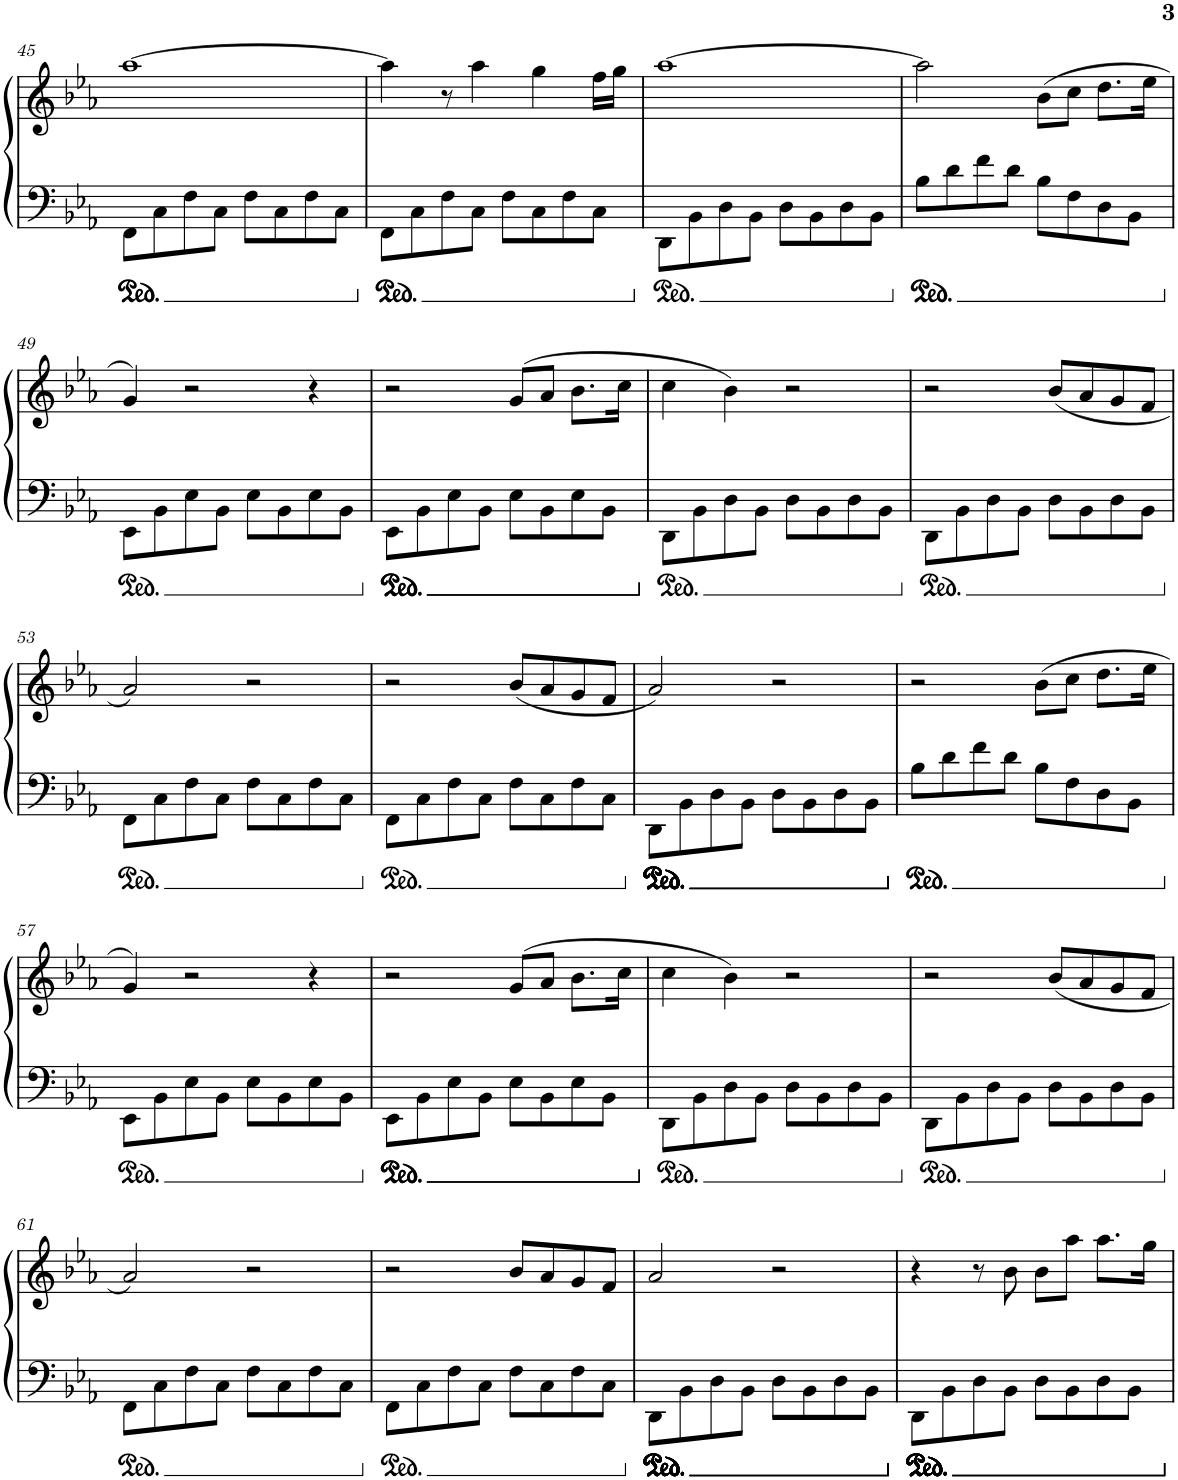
**kern	**kern
*part1	*part1
*staff2	*staff1
*I"Piano	*
*I'Pno.	*
!!LO:PB:g=z
*clefF4	*clefG2
*k[b-e-a-]	*k[b-e-a-]
*M4/4	*M4/4
=45	=45
8FF\L	[1aa-
8C\	.
8F\	.
8C\J	.
8F\L	.
8C\	.
8F\	.
8C\J	.
=46	=46
8FF\L	4aa-\]
8C\	.
8F\	8r
8C\J	4aa-\
8F\L	.
8C\	4gg\
8F\	.
8C\J	16ff\LL
.	16gg\JJ
=47	=47
8DD\L	[1aa-
8BB-\	.
8D\	.
8BB-\J	.
8D\L	.
8BB-\	.
8D\	.
8BB-\J	.
=48	=48
8B-\L	2aa-\]
8d\	.
8f\	.
8d\J	.
8B-\L	(8b-\L
8F\	8cc\J
8D\	8.dd\L
8BB-\J	.
.	16ee-\Jk
!!LO:LB:g=z
=49	=49
8EE-\L	4g/)
8BB-\	.
8E-\	2r
8BB-\J	.
8E-\L	.
8BB-\	.
8E-\	4r
8BB-\J	.
=50	=50
8EE-\L	2r
8BB-\	.
8E-\	.
8BB-\J	.
8E-\L	(8g/L
8BB-\	8a-/J
8E-\	8.b-\L
8BB-\J	.
.	16cc\Jk
=51	=51
8DD\L	4cc\
8BB-\	.
8D\	4b-\)
8BB-\J	.
8D\L	2r
8BB-\	.
8D\	.
8BB-\J	.
=52	=52
8DD\L	2r
8BB-\	.
8D\	.
8BB-\J	.
8D\L	(8b-/L
8BB-\	8a-/
8D\	8g/
8BB-\J	8f/J
!!LO:LB:g=z
=53	=53
8FF\L	2a-/)
8C\	.
8F\	.
8C\J	.
8F\L	2r
8C\	.
8F\	.
8C\J	.
=54	=54
8FF\L	2r
8C\	.
8F\	.
8C\J	.
8F\L	(8b-/L
8C\	8a-/
8F\	8g/
8C\J	8f/J
=55	=55
8DD\L	2a-/)
8BB-\	.
8D\	.
8BB-\J	.
8D\L	2r
8BB-\	.
8D\	.
*ped	*
8BB-\J	.
=56	=56
8B-\L	2r
8d\	.
8f\	.
8d\J	.
*	*Xped
8B-\L	(8b-\L
8F\	8cc\J
8D\	8.dd\L
8BB-\J	.
.	16ee-\Jk
!!LO:LB:g=z
=57	=57
8EE-\L	4g/)
8BB-\	.
8E-\	2r
8BB-\J	.
8E-\L	.
8BB-\	.
8E-\	4r
8BB-\J	.
=58	=58
8EE-\L	2r
8BB-\	.
8E-\	.
8BB-\J	.
8E-\L	(8g/L
8BB-\	8a-/J
8E-\	8.b-\L
8BB-\J	.
.	16cc\Jk
=59	=59
8DD\L	4cc\
8BB-\	.
8D\	4b-\)
8BB-\J	.
8D\L	2r
8BB-\	.
8D\	.
8BB-\J	.
=60	=60
8DD\L	2r
8BB-\	.
8D\	.
8BB-\J	.
8D\L	(8b-/L
8BB-\	8a-/
8D\	8g/
8BB-\J	8f/J
!!LO:LB:g=z
=61	=61
8FF\L	2a-/)
8C\	.
8F\	.
8C\J	.
8F\L	2r
8C\	.
8F\	.
8C\J	.
=62	=62
8FF\L	2r
8C\	.
8F\	.
8C\J	.
8F\L	8b-/L
8C\	8a-/
8F\	8g/
8C\J	8f/J
=63	=63
8DD\L	2a-/
8BB-\	.
8D\	.
8BB-\J	.
8D\L	2r
8BB-\	.
8D\	.
*ped	*
8BB-\J	.
=64	=64
8DD\L	4r
8BB-\	.
*	*Xped
8D\	8r
8BB-\J	8b-\
8D\L	8b-\L
8BB-\	8aa-\J
8D\	8.aa-\L
8BB-\J	.
.	16gg\Jk
=	=
*-	*-
